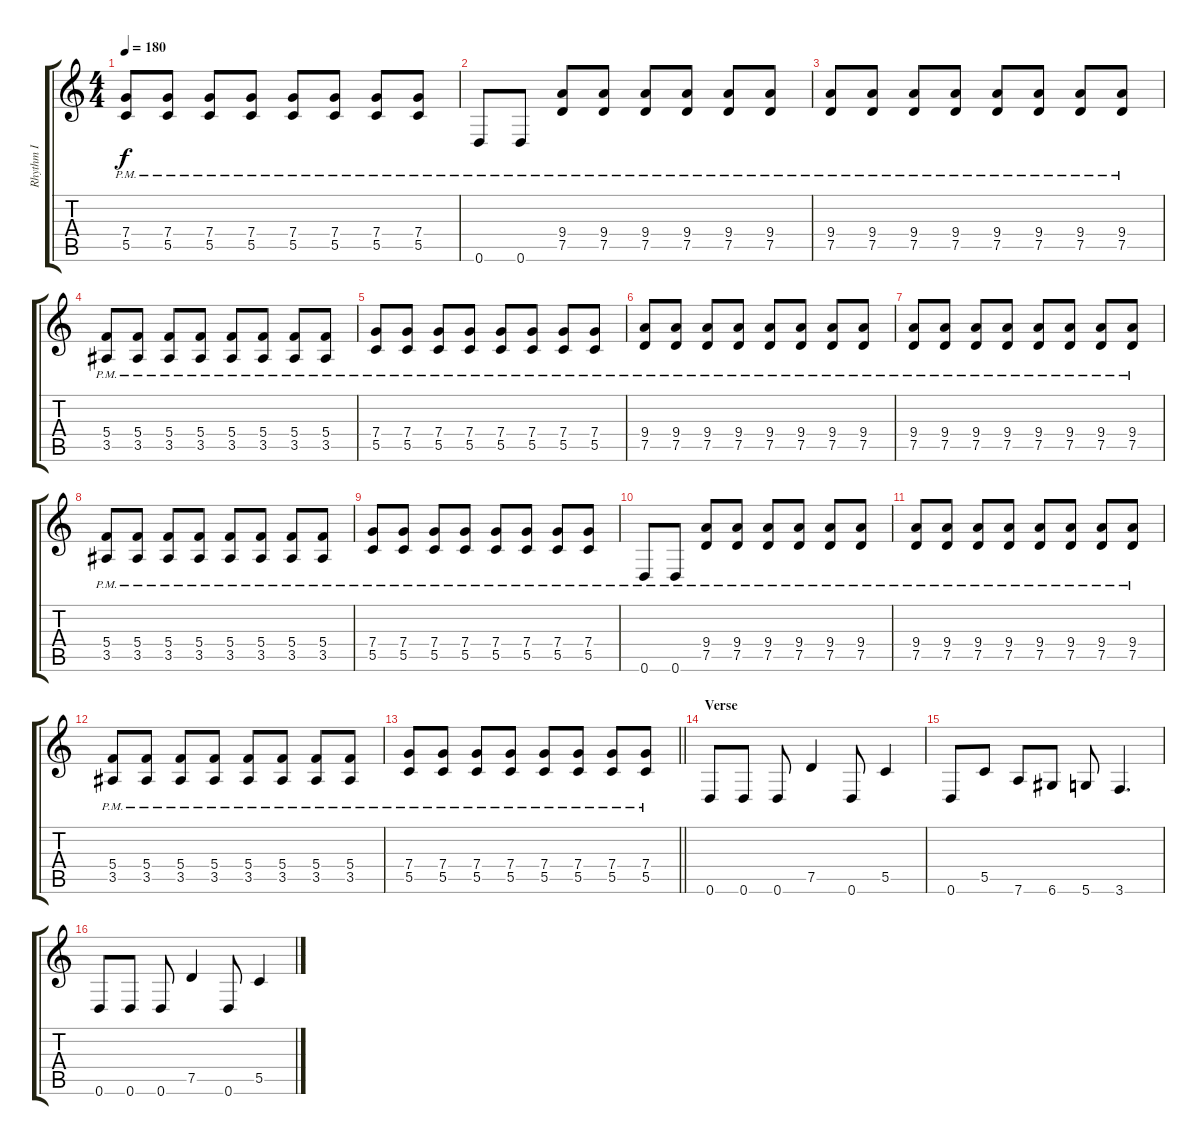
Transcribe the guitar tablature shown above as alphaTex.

\track ("Rhythm I" "Rhythm I") {instrument electricguitarmuted}
\staff {score tabs}
\tuning (D4 A3 F3 C3 G2 D2) {hide}
\ts (4 4)
\tempo 180
\clef g2
\ks c
(7.4{pm} 5.5{pm}).8{dy f} (7.4{pm} 5.5{pm}).8 (7.4{pm} 5.5{pm}).8 (7.4{pm} 5.5{pm}).8 (7.4{pm} 5.5{pm}).8 (7.4{pm} 5.5{pm}).8 (7.4{pm} 5.5{pm}).8 (7.4{pm} 5.5{pm}).8 |
0.6{pm}.8 0.6{pm}.8 (9.4{pm} 7.5{pm}).8 (9.4{pm} 7.5{pm}).8 (9.4{pm} 7.5{pm}).8 (9.4{pm} 7.5{pm}).8 (9.4{pm} 7.5{pm}).8 (9.4{pm} 7.5{pm}).8 |
(9.4{pm} 7.5{pm}).8 (9.4{pm} 7.5{pm}).8 (9.4{pm} 7.5{pm}).8 (9.4{pm} 7.5{pm}).8 (9.4{pm} 7.5{pm}).8 (9.4{pm} 7.5{pm}).8 (9.4{pm} 7.5{pm}).8 (9.4{pm} 7.5{pm}).8 |
(5.4{pm} 3.5{pm}).8 (5.4{pm} 3.5{pm}).8 (5.4{pm} 3.5{pm}).8 (5.4{pm} 3.5{pm}).8 (5.4{pm} 3.5{pm}).8 (5.4{pm} 3.5{pm}).8 (5.4{pm} 3.5{pm}).8 (5.4{pm} 3.5{pm}).8 |
(7.4{pm} 5.5{pm}).8 (7.4{pm} 5.5{pm}).8 (7.4{pm} 5.5{pm}).8 (7.4{pm} 5.5{pm}).8 (7.4{pm} 5.5{pm}).8 (7.4{pm} 5.5{pm}).8 (7.4{pm} 5.5{pm}).8 (7.4{pm} 5.5{pm}).8 |
(9.4{pm} 7.5{pm}).8 (9.4{pm} 7.5{pm}).8 (9.4{pm} 7.5{pm}).8 (9.4{pm} 7.5{pm}).8 (9.4{pm} 7.5{pm}).8 (9.4{pm} 7.5{pm}).8 (9.4{pm} 7.5{pm}).8 (9.4{pm} 7.5{pm}).8 |
(9.4{pm} 7.5{pm}).8 (9.4{pm} 7.5{pm}).8 (9.4{pm} 7.5{pm}).8 (9.4{pm} 7.5{pm}).8 (9.4{pm} 7.5{pm}).8 (9.4{pm} 7.5{pm}).8 (9.4{pm} 7.5{pm}).8 (9.4{pm} 7.5{pm}).8 |
(5.4{pm} 3.5{pm}).8 (5.4{pm} 3.5{pm}).8 (5.4{pm} 3.5{pm}).8 (5.4{pm} 3.5{pm}).8 (5.4{pm} 3.5{pm}).8 (5.4{pm} 3.5{pm}).8 (5.4{pm} 3.5{pm}).8 (5.4{pm} 3.5{pm}).8 |
(7.4{pm} 5.5{pm}).8 (7.4{pm} 5.5{pm}).8 (7.4{pm} 5.5{pm}).8 (7.4{pm} 5.5{pm}).8 (7.4{pm} 5.5{pm}).8 (7.4{pm} 5.5{pm}).8 (7.4{pm} 5.5{pm}).8 (7.4{pm} 5.5{pm}).8 |
0.6{pm}.8 0.6{pm}.8 (9.4{pm} 7.5{pm}).8 (9.4{pm} 7.5{pm}).8 (9.4{pm} 7.5{pm}).8 (9.4{pm} 7.5{pm}).8 (9.4{pm} 7.5{pm}).8 (9.4{pm} 7.5{pm}).8 |
(9.4{pm} 7.5{pm}).8 (9.4{pm} 7.5{pm}).8 (9.4{pm} 7.5{pm}).8 (9.4{pm} 7.5{pm}).8 (9.4{pm} 7.5{pm}).8 (9.4{pm} 7.5{pm}).8 (9.4{pm} 7.5{pm}).8 (9.4{pm} 7.5{pm}).8 |
(5.4{pm} 3.5{pm}).8 (5.4{pm} 3.5{pm}).8 (5.4{pm} 3.5{pm}).8 (5.4{pm} 3.5{pm}).8 (5.4{pm} 3.5{pm}).8 (5.4{pm} 3.5{pm}).8 (5.4{pm} 3.5{pm}).8 (5.4{pm} 3.5{pm}).8 |
\barLineRight lightlight
(7.4{pm} 5.5{pm}).8 (7.4{pm} 5.5{pm}).8 (7.4{pm} 5.5{pm}).8 (7.4{pm} 5.5{pm}).8 (7.4{pm} 5.5{pm}).8 (7.4{pm} 5.5{pm}).8 (7.4{pm} 5.5{pm}).8 (7.4{pm} 5.5{pm}).8 |
\section ("" "Verse")
0.6.8 0.6.8 0.6.8 7.5.4 0.6.8 5.5.4 |
0.6.8 5.5.8 7.6.8 6.6.8 5.6.8 3.6.4{d} |
0.6.8 0.6.8 0.6.8 7.5.4 0.6.8 5.5.4
